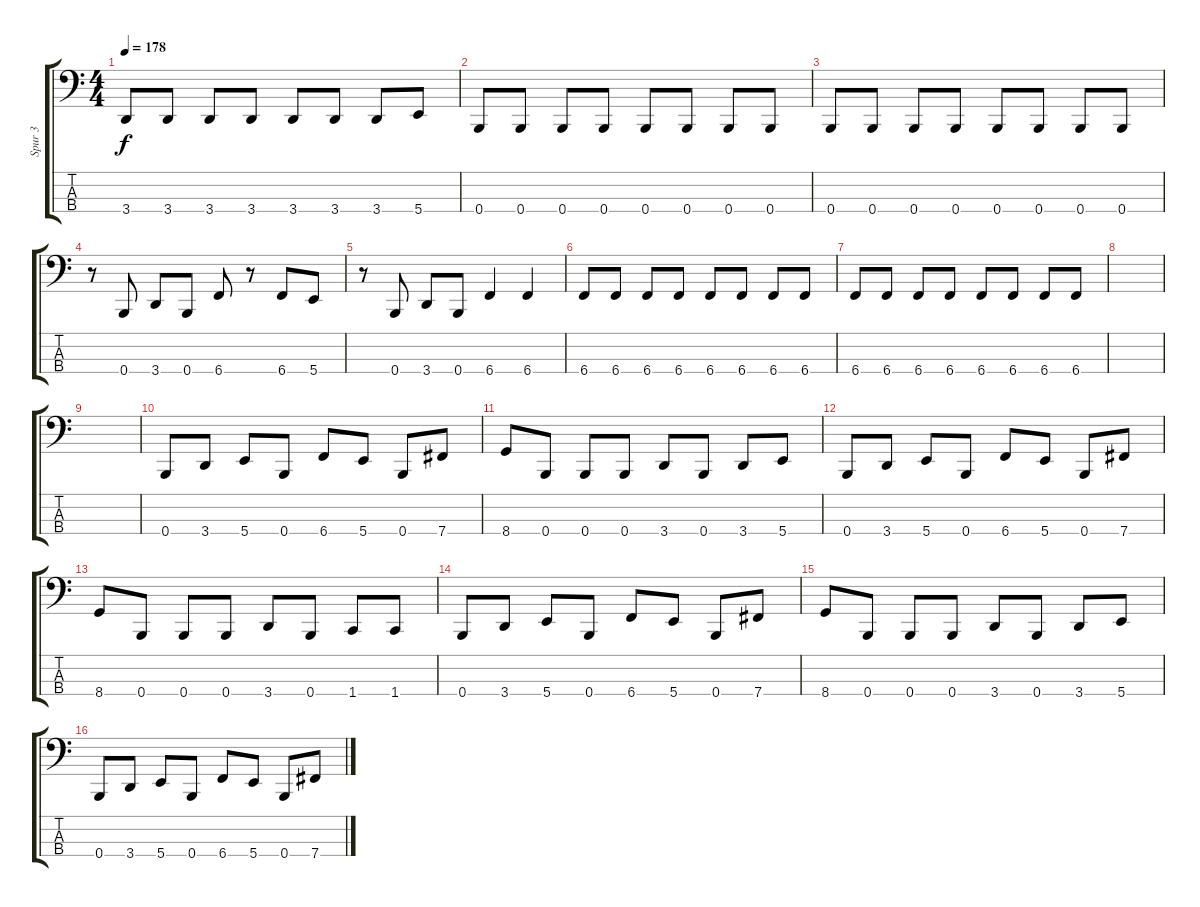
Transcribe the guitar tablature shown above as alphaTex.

\track ("Spur 3" "Spur 3") {instrument electricbassfinger}
\staff {score tabs}
\tuning (E2 B1 Gb1 B0) {hide}
\ts (4 4)
\tempo 178
\clef f4
\ks c
3.4.8{dy f} 3.4.8 3.4.8 3.4.8 3.4.8 3.4.8 3.4.8 5.4.8 |
0.4.8 0.4.8 0.4.8 0.4.8 0.4.8 0.4.8 0.4.8 0.4.8 |
0.4.8 0.4.8 0.4.8 0.4.8 0.4.8 0.4.8 0.4.8 0.4.8 |
r.8 0.4.8 3.4.8 0.4.8 6.4.8 r.8 6.4.8 5.4.8 |
r.8 0.4.8 3.4.8 0.4.8 6.4.4 6.4.4 |
6.4.8 6.4.8 6.4.8 6.4.8 6.4.8 6.4.8 6.4.8 6.4.8 |
6.4.8 6.4.8 6.4.8 6.4.8 6.4.8 6.4.8 6.4.8 6.4.8 |
|
|
0.4.8 3.4.8 5.4.8 0.4.8 6.4.8 5.4.8 0.4.8 7.4.8 |
8.4.8 0.4.8 0.4.8 0.4.8 3.4.8 0.4.8 3.4.8 5.4.8 |
0.4.8 3.4.8 5.4.8 0.4.8 6.4.8 5.4.8 0.4.8 7.4.8 |
8.4.8 0.4.8 0.4.8 0.4.8 3.4.8 0.4.8 1.4.8 1.4.8 |
0.4.8 3.4.8 5.4.8 0.4.8 6.4.8 5.4.8 0.4.8 7.4.8 |
8.4.8 0.4.8 0.4.8 0.4.8 3.4.8 0.4.8 3.4.8 5.4.8 |
0.4.8 3.4.8 5.4.8 0.4.8 6.4.8 5.4.8 0.4.8 7.4.8
